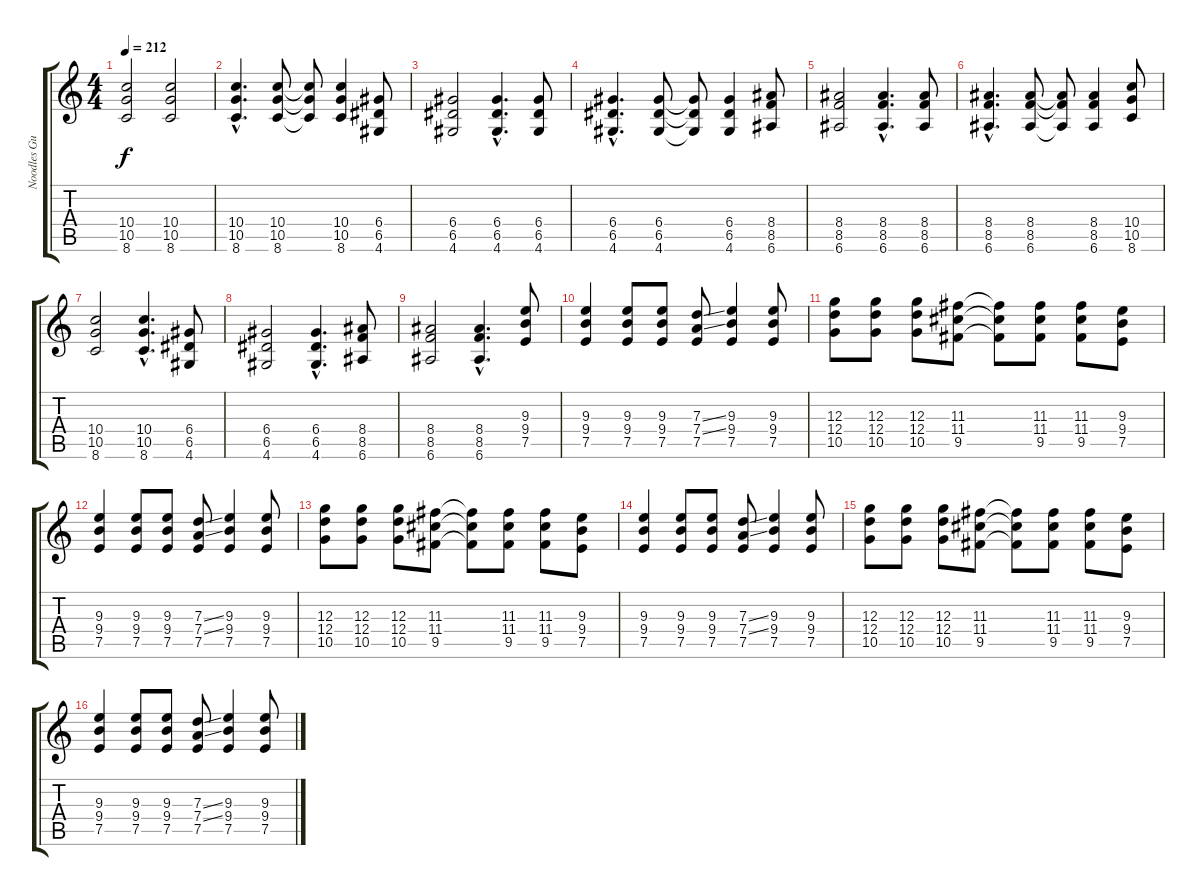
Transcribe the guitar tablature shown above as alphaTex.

\track ("Noodles Guitar" "Noodles Gu") {instrument distortionguitar}
\staff {score tabs}
\tuning (E4 B3 G3 D3 A2 E2) {hide}
\ts (4 4)
\tempo 212
\clef g2
\ks c
(10.4 10.5 8.6).2{dy f} (10.4 10.5 8.6).2 |
(10.4{hac} 10.5{hac} 8.6{hac}).4{d} (10.4 10.5 8.6).8 (10.4{t} 10.5{t} 8.6{t}).8 (10.4 10.5 8.6).4 (6.4 6.5 4.6).8 |
(6.4 6.5 4.6).2 (6.4{hac} 6.5{hac} 4.6{hac}).4{d} (6.4 6.5 4.6).8 |
(6.4{hac} 6.5{hac} 4.6{hac}).4{d} (6.4 6.5 4.6).8 (6.4{t} 6.5{t} 4.6{t}).8 (6.4 6.5 4.6).4 (8.4 8.5 6.6).8 |
(8.4 8.5 6.6).2 (8.4{hac} 8.5{hac} 6.6{hac}).4{d} (8.4 8.5 6.6).8 |
(8.4{hac} 8.5{hac} 6.6{hac}).4{d} (8.4 8.5 6.6).8 (8.4{t} 8.5{t} 6.6{t}).8 (8.4 8.5 6.6).4 (10.4 10.5 8.6).8 |
(10.4 10.5 8.6).2 (10.4{hac} 10.5{hac} 8.6{hac}).4{d} (6.4 6.5 4.6).8 |
(6.4 6.5 4.6).2 (6.4{hac} 6.5{hac} 4.6{hac}).4{d} (8.4 8.5 6.6).8 |
(8.4 8.5 6.6).2 (8.4{hac} 8.5{hac} 6.6{hac}).4{d} (9.3 9.4 7.5).8 |
(9.3 9.4 7.5).4 (9.3 9.4 7.5).8 (9.3 9.4 7.5).8 (7.3{ss} 7.4{ss} 7.5).8 (9.3 9.4 7.5).4 (9.3 9.4 7.5).8 |
(12.3 12.4 10.5).8 (12.3 12.4 10.5).8 (12.3 12.4 10.5).8 (11.3 11.4 9.5).8 (11.3{t} 11.4{t} 9.5{t}).8 (11.3 11.4 9.5).8 (11.3 11.4 9.5).8 (9.3 9.4 7.5).8 |
(9.3 9.4 7.5).4 (9.3 9.4 7.5).8 (9.3 9.4 7.5).8 (7.3{ss} 7.4{ss} 7.5).8 (9.3 9.4 7.5).4 (9.3 9.4 7.5).8 |
(12.3 12.4 10.5).8 (12.3 12.4 10.5).8 (12.3 12.4 10.5).8 (11.3 11.4 9.5).8 (11.3{t} 11.4{t} 9.5{t}).8 (11.3 11.4 9.5).8 (11.3 11.4 9.5).8 (9.3 9.4 7.5).8 |
(9.3 9.4 7.5).4 (9.3 9.4 7.5).8 (9.3 9.4 7.5).8 (7.3{ss} 7.4{ss} 7.5).8 (9.3 9.4 7.5).4 (9.3 9.4 7.5).8 |
(12.3 12.4 10.5).8 (12.3 12.4 10.5).8 (12.3 12.4 10.5).8 (11.3 11.4 9.5).8 (11.3{t} 11.4{t} 9.5{t}).8 (11.3 11.4 9.5).8 (11.3 11.4 9.5).8 (9.3 9.4 7.5).8 |
(9.3 9.4 7.5).4 (9.3 9.4 7.5).8 (9.3 9.4 7.5).8 (7.3{ss} 7.4{ss} 7.5).8 (9.3 9.4 7.5).4 (9.3 9.4 7.5).8
